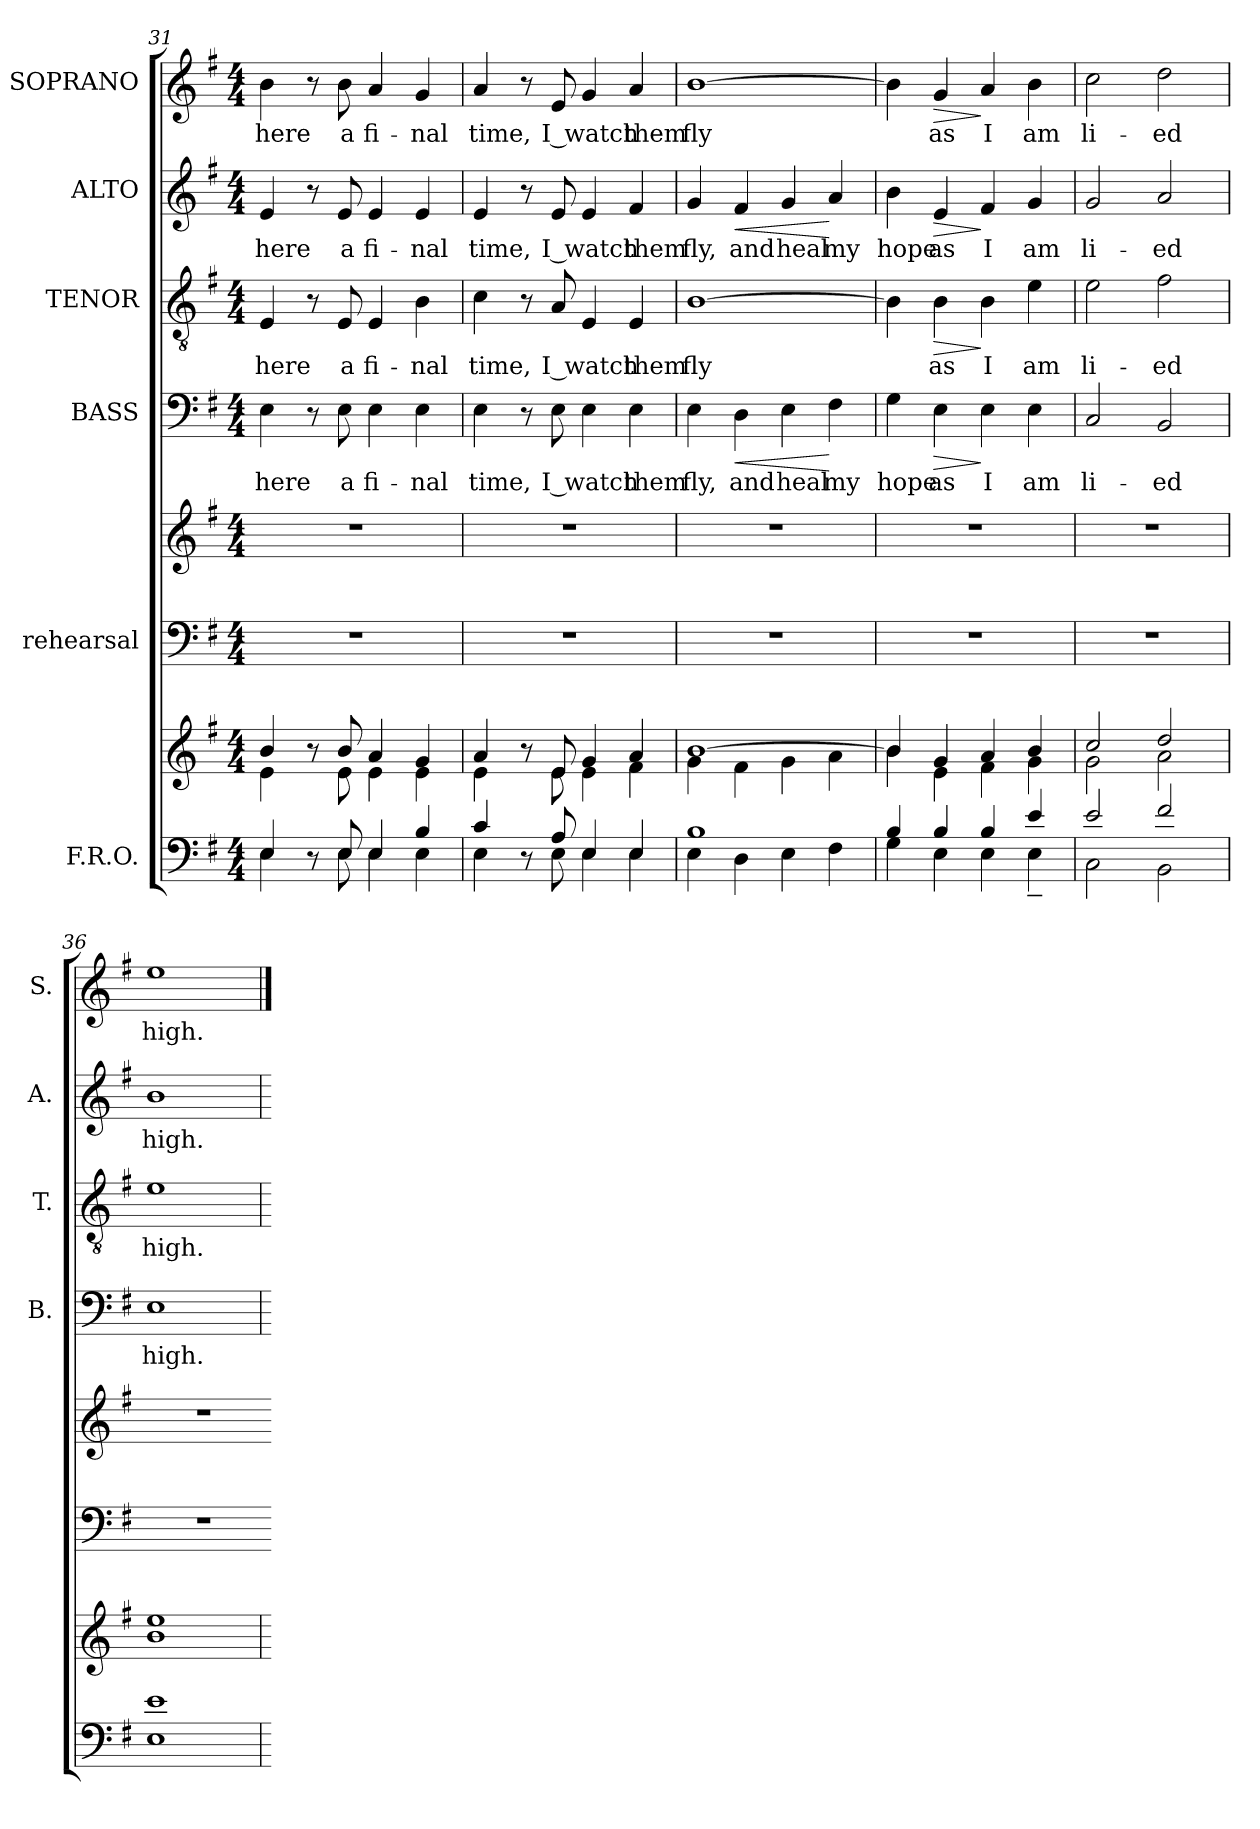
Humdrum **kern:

**kern	**kern	**kern	**kern	**kern	**text	**dynam	**kern	**text	**dynam	**kern	**text	**dynam	**kern	**text	**dynam
*part6	*part6	*part5	*part5	*part4	*part4	*part4	*part3	*part3	*part3	*part2	*part2	*part2	*part1	*part1	*part1
*staff8	*staff7	*staff6	*staff5	*staff4	*staff4	*staff4	*staff3	*staff3	*staff3	*staff2	*staff2	*staff2	*staff1	*staff1	*staff1
*I"F.R.O.	*	*I"rehearsal	*	*I"BASS	*	*	*I"TENOR	*	*	*I"ALTO	*	*	*I"SOPRANO	*	*
*	*	*	*	*I'B.	*	*	*I'T.	*	*	*I'A.	*	*	*I'S.	*	*
*clefF4	*clefG2	*clefF4	*clefG2	*clefF4	*	*	*clefGv2	*	*	*clefG2	*	*	*clefG2	*	*
*k[f#]	*k[f#]	*k[f#]	*k[f#]	*k[f#]	*	*	*k[f#]	*	*	*k[f#]	*	*	*k[f#]	*	*
*G:	*G:	*G:	*G:	*G:	*	*	*G:	*	*	*G:	*	*	*G:	*	*
*M4/4	*M4/4	*M4/4	*M4/4	*M4/4	*	*	*M4/4	*	*	*M4/4	*	*	*M4/4	*	*
=31	=31	=31	=31	=31	=31	=31	=31	=31	=31	=31	=31	=31	=31	=31	=31
*^	*^	*	*	*	*	*	*	*	*	*	*	*	*	*	*
!	!	!	!	!	!	!	!LO:LY:b:cj	!	!	!LO:LY:b:cj	!	!	!LO:LY:b:cj	!	!	!LO:LY:b:cj	!
4E/	4E\	4e\	4b/	1r	1r	4E\	here	.	4E/	here	.	4e/	here	.	4b\	here	.
8ryy	8r	8r	8ryy	.	.	8r	.	.	8r	.	.	8r	.	.	8r	.	.
!	!	!	!	!	!	!	!LO:LY:b:cj	!	!	!LO:LY:b:cj	!	!	!LO:LY:b:cj	!	!	!LO:LY:b:cj	!
8E\	8E/	8b/	8e\	.	.	8E\	a	.	8E/	a	.	8e/	a	.	8b\	a	.
!	!	!	!	!	!	!	!LO:LY:b:cj	!	!	!LO:LY:b:cj	!	!	!LO:LY:b:cj	!	!	!LO:LY:b:cj	!
4E/	4E\	4a/	4e\	.	.	4E\	fi-	.	4E/	fi-	.	4e/	fi-	.	4a/	fi-	.
!	!	!	!	!	!	!	!LO:LY:b:cj	!	!	!LO:LY:b:cj	!	!	!LO:LY:b:cj	!	!	!LO:LY:b:cj	!
4E\	4B/	4g/	4e\	.	.	4E\	-nal	.	4B\	-nal	.	4e/	-nal	.	4g/	-nal	.
!!LO:PB:g=z
=32	=32	=32	=32	=32	=32	=32	=32	=32	=32	=32	=32	=32	=32	=32	=32	=32	=32
!	!	!	!	!	!	!	!LO:LY:b:cj	!	!	!LO:LY:b:cj	!	!	!LO:LY:b:cj	!	!	!LO:LY:b:cj	!
4c/	4E\	4e\	4a/	1r	1r	4E\	time,	.	4c\	time,	.	4e/	time,	.	4a/	time,	.
8ryy	8r	8r	8ryy	.	.	8r	.	.	8r	.	.	8r	.	.	8r	.	.
!	!	!	!	!	!	!	!LO:LY:b:rj	!	!	!LO:LY:b:rj	!	!	!LO:LY:b:rj	!	!	!LO:LY:b:rj	!
8E\	8A/	8e/	8e\	.	.	8E\	I watch	.	8A/	I watch	.	8e/	I watch	.	8e/	I watch	.
4E/	4E\	4g/	4e\	.	.	4E\	.	.	4E/	.	.	4e/	.	.	4g/	.	.
!	!	!	!	!	!	!	!LO:LY:b:cj	!	!	!LO:LY:b:cj	!	!	!LO:LY:b:cj	!	!	!LO:LY:b:cj	!
4E\	4E/	4a/	4f#\	.	.	4E\	them	.	4E/	them	.	4f#/	them	.	4a/	them	.
=33	=33	=33	=33	=33	=33	=33	=33	=33	=33	=33	=33	=33	=33	=33	=33	=33	=33
!	!	!	!	!	!	!	!LO:LY:b:cj	!	!	!LO:LY:b:cj	!	!	!LO:LY:b:cj	!	!	!LO:LY:b:cj	!
1B	4E\	[>1b	4g\	1r	1r	4E\	fly,	.	[>1B	fly	.	4g/	fly,	.	[>1b	fly	.
!	!	!	!	!	!	!	!LO:LY:b:cj	!LO:HP:b	!	!	!	!	!LO:LY:b:cj	!LO:HP:b	!	!	!
.	4D\	.	4f#\	.	.	4D\	and	<	.	.	.	4f#/	and	<	.	.	.
!	!	!	!	!	!	!	!LO:LY:b:cj	!	!	!	!	!	!LO:LY:b:cj	!	!	!	!
.	4E\	.	4g\	.	.	4E\	heal	.	.	.	.	4g/	heal	.	.	.	.
!	!	!	!	!	!	!	!LO:LY:b:cj	!	!	!	!	!	!LO:LY:b:cj	!	!	!	!
.	4F#\	.	4a\	.	.	4F#\	my	[	.	.	.	4a/	my	[	.	.	.
=34	=34	=34	=34	=34	=34	=34	=34	=34	=34	=34	=34	=34	=34	=34	=34	=34	=34
!	!	!	!	!	!	!	!LO:LY:b:cj	!	!	!	!	!	!LO:LY:b:cj	!	!	!	!
4B/	4G\	4b/]	4b\	1r	1r	4G\	hope	.	4B\]	.	.	4b\	hope	.	4b\]	.	.
!	!	!	!	!	!	!	!LO:LY:b:cj	!LO:HP:b	!	!LO:LY:b:cj	!LO:HP:b	!	!LO:LY:b:cj	!LO:HP:b	!	!LO:LY:b:cj	!LO:HP:b
4B/	4E\	4g/	4e\	.	.	4E\	as	>	4B\	as	>	4e/	as	>	4g/	as	>
!	!	!	!	!	!	!	!LO:LY:b:rj	!	!	!LO:LY:b:rj	!	!	!LO:LY:b:rj	!	!	!LO:LY:b:rj	!
4B/	4E\	4a/	4f#\	.	.	4E\	I	]	4B\	I	]	4f#/	I	]	4a/	I	]
!	!	!	!	!	!	!	!LO:LY:b:cj	!	!	!LO:LY:b:cj	!	!	!LO:LY:b:cj	!	!	!LO:LY:b:cj	!
4e/	4E~>\	4b/	4g\	.	.	4E\	am	.	4e\	am	.	4g/	am	.	4b\	am	.
=35	=35	=35	=35	=35	=35	=35	=35	=35	=35	=35	=35	=35	=35	=35	=35	=35	=35
!	!	!	!	!	!	!	!LO:LY:b:cj	!	!	!LO:LY:b:cj	!	!	!LO:LY:b:cj	!	!	!LO:LY:b:cj	!
2e/	2C\	2cc/	2g\	1r	1r	2C/	li-	.	2e\	li-	.	2g/	li-	.	2cc\	li-	.
!	!	!	!	!	!	!	!LO:LY:b:cj	!	!	!LO:LY:b:cj	!	!	!LO:LY:b:cj	!	!	!LO:LY:b:cj	!
2f#/	2BB\	2dd/	2a\	.	.	2BB/	-ed	.	2f#\	-ed	.	2a/	-ed	.	2dd\	-ed	.
=36	=36	=36	=36	=36	=36	=36	=36	=36	=36	=36	=36	=36	=36	=36	=36	=36	=36
!	!	!	!	!	!	!	!LO:LY:b:cj	!	!	!LO:LY:b:cj	!	!	!LO:LY:b:cj	!	!	!LO:LY:b:cj	!
*v	*v	*	*	*	*	*	*	*	*	*	*	*	*	*	*	*	*
*	*v	*v	*	*	*	*	*	*	*	*	*	*	*	*	*	*
1e 1E	1b 1ee	1r	1r	1E	high.	.	1e	high.	.	1b	high.	.	1ee	high.	.
=	=	=	=	=	==	==	=	==	==	=	==	==	==	==	==
*-	*-	*-	*-	*-	*-	*-	*-	*-	*-	*-	*-	*-	*-	*-	*-
